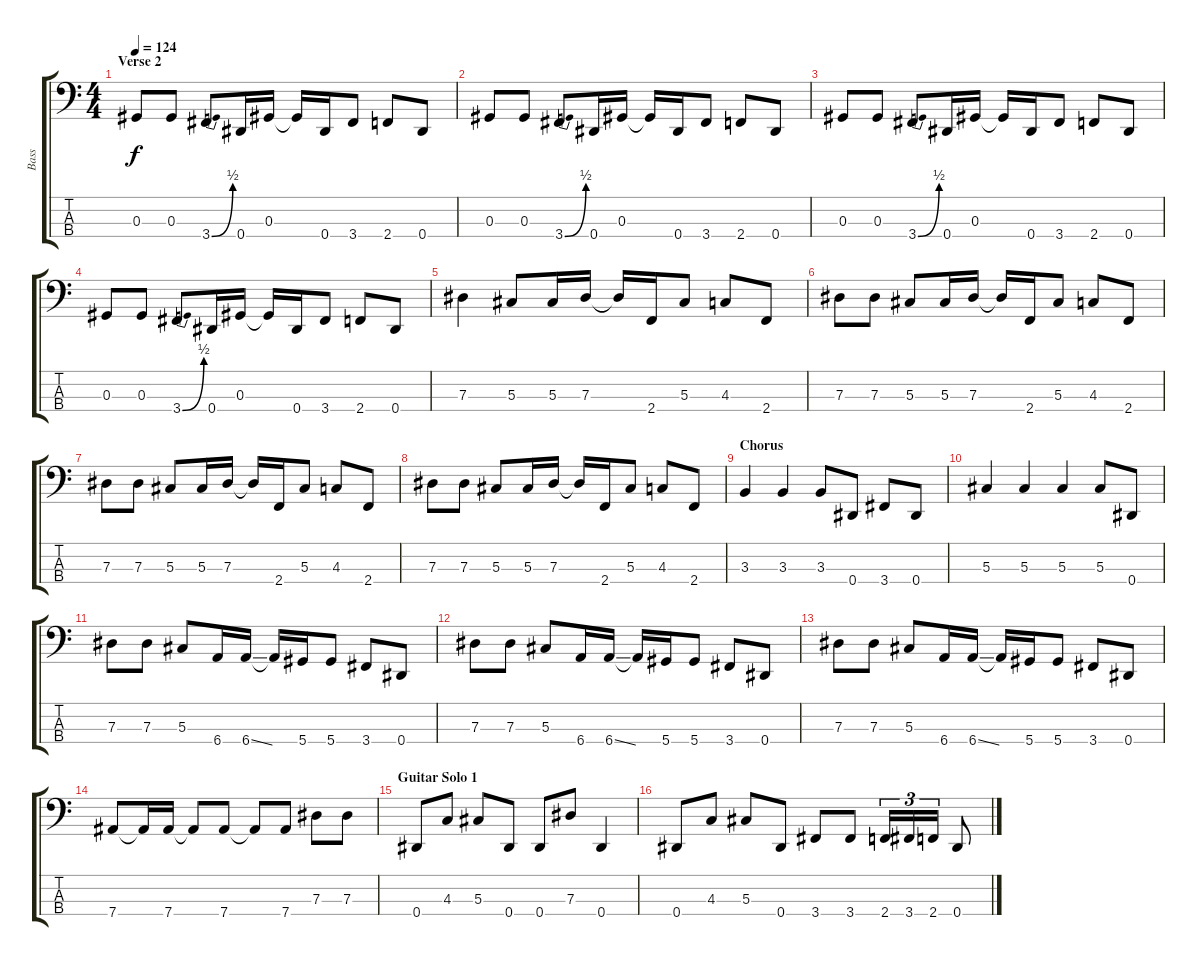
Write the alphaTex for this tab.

\track ("Bass" "Bass") {instrument electricbasspick}
\staff {score tabs}
\tuning (Gb2 Db2 Ab1 Eb1) {hide}
\ts (4 4)
\section ("" "Verse 2")
\tempo 124
\clef f4
\ks c
0.3.8{dy f} 0.3.8 3.4{be (bend 0 0 60 2)}.8 0.4.16 0.3.16 0.3{t}.16 0.4.16 3.4.8 2.4.8 0.4.8 |
0.3.8 0.3.8 3.4{be (bend 0 0 60 2)}.8 0.4.16 0.3.16 0.3{t}.16 0.4.16 3.4.8 2.4.8 0.4.8 |
0.3.8 0.3.8 3.4{be (bend 0 0 60 2)}.8 0.4.16 0.3.16 0.3{t}.16 0.4.16 3.4.8 2.4.8 0.4.8 |
0.3.8 0.3.8 3.4{be (bend 0 0 60 2)}.8 0.4.16 0.3.16 0.3{t}.16 0.4.16 3.4.8 2.4.8 0.4.8 |
7.3.4 5.3.8 5.3.16 7.3.16 7.3{t}.16 2.4.16 5.3.8 4.3.8 2.4.8 |
7.3.8 7.3.8 5.3.8 5.3.16 7.3.16 7.3{t}.16 2.4.16 5.3.8 4.3.8 2.4.8 |
7.3.8 7.3.8 5.3.8 5.3.16 7.3.16 7.3{t}.16 2.4.16 5.3.8 4.3.8 2.4.8 |
7.3.8 7.3.8 5.3.8 5.3.16 7.3.16 7.3{t}.16 2.4.16 5.3.8 4.3.8 2.4.8 |
\section ("" "Chorus")
3.3.4 3.3.4 3.3.8 0.4.8 3.4.8 0.4.8 |
5.3.4 5.3.4 5.3.4 5.3.8 0.4.8 |
7.3.8 7.3.8 5.3.8 6.4.16 6.4{ss}.16 6.4{t}.16 5.4.16 5.4.8 3.4.8 0.4.8 |
7.3.8 7.3.8 5.3.8 6.4.16 6.4{ss}.16 6.4{t}.16 5.4.16 5.4.8 3.4.8 0.4.8 |
7.3.8 7.3.8 5.3.8 6.4.16 6.4{ss}.16 6.4{t}.16 5.4.16 5.4.8 3.4.8 0.4.8 |
7.4.8 7.4{t}.16 7.4.16 7.4{t}.8 7.4.8 7.4{t}.8 7.4.8 7.3.8 7.3.8 |
\section ("" "Guitar Solo 1")
0.4.8 4.3.8 5.3.8 0.4.8 0.4.8 7.3.8 0.4.4 |
0.4.8 4.3.8 5.3.8 0.4.8 3.4.8 3.4.8 2.4.16{tu (3 2)} 3.4.16{tu (3 2)} 2.4.16{tu (3 2)} 0.4.8
